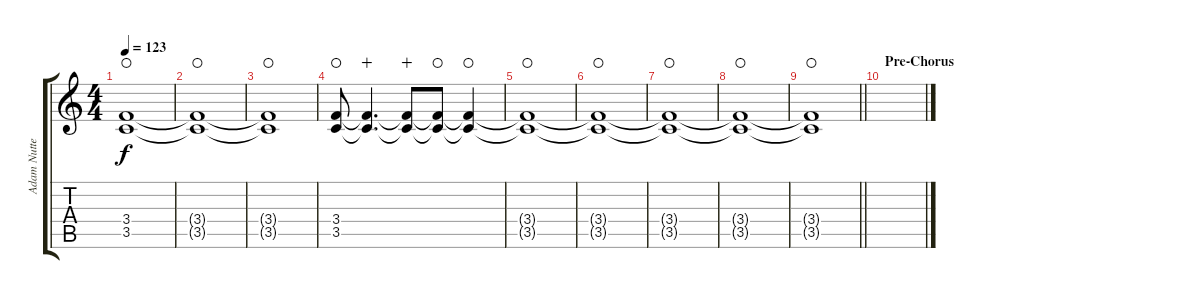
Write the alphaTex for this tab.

\track ("Adam Nutter (Wah)" "Adam Nutte") {instrument electricguitarclean}
\staff {score tabs}
\tuning (E4 B3 G3 D3 A2 D2) {hide}
\ts (4 4)
\tempo 123
\clef g2
\ks c
(3.4{t} 3.5{t}).1{dy f waho} |
(3.4{t} 3.5{t}).1{waho} |
(3.4{t} 3.5{t}).1{waho} |
(3.4 3.5).8{waho} (3.4{t} 3.5{t}).4{d wahc} (3.4{t} 3.5{t}).8{wahc} (3.4{t} 3.5{t}).8{waho} (3.4{t} 3.5{t}).4{waho} |
(3.4{t} 3.5{t}).1{waho} |
(3.4{t} 3.5{t}).1{waho} |
(3.4{t} 3.5{t}).1{waho} |
(3.4{t} 3.5{t}).1{waho} |
\barLineRight lightlight
(3.4{t} 3.5{t}).1{waho} |
\section ("" "Pre-Chorus")
